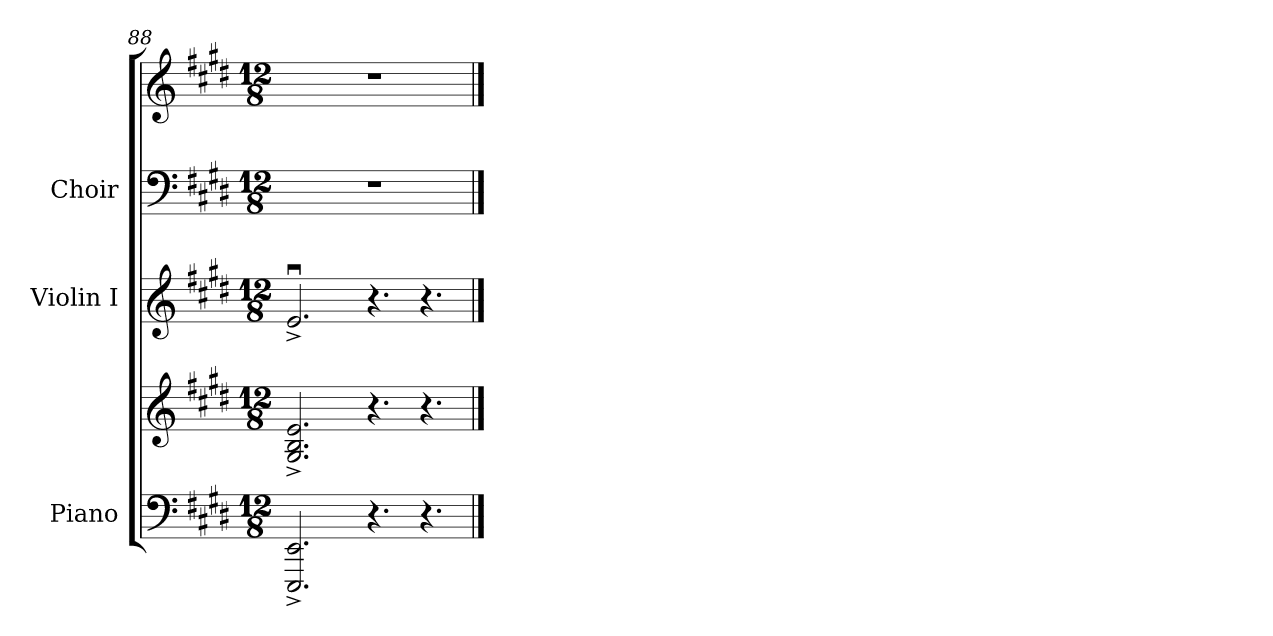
**kern	**kern	**kern	**kern	**kern
*part3	*part3	*part2	*part1	*part1
*staff5	*staff4	*staff3	*staff2	*staff1
*I"Piano	*	*I"Violin I	*I"Choir	*
*I'Pno.	*	*I'Vln. I	*I'Choir	*
*clefF4	*clefG2	*clefG2	*clefF4	*clefG2
*k[f#c#g#d#]	*k[f#c#g#d#]	*k[f#c#g#d#]	*k[f#c#g#d#]	*k[f#c#g#d#]
*E:	*E:	*E:	*E:	*E:
*M12/8	*M12/8	*M12/8	*M12/8	*M12/8
=88	=88	=88	=88	=88
!	!	!	!LO:N:vis=1	!LO:N:vis=1
2.EEEi/^ 2.EEi^	2.G#i/^ 2.Bi^ 2.ei^	2.eu^i/	1.r	1.r
4.r	4.r	4.r	.	.
4.r	4.r	4.r	.	.
==	==	==	==	==
*-	*-	*-	*-	*-
